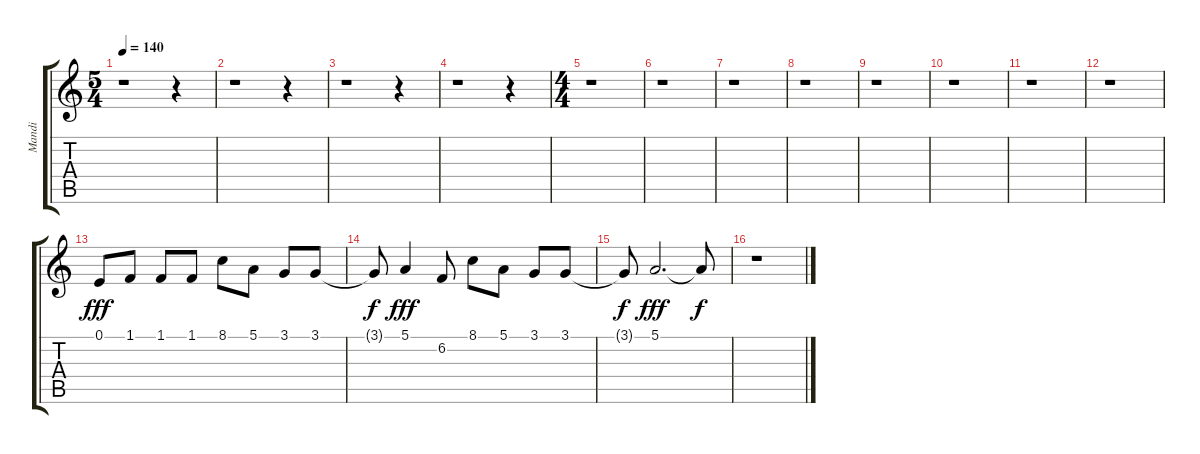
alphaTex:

\track ("Mandi" "Mandi") {instrument voiceoohs}
\staff {score tabs}
\tuning (E4 B3 G3 D3 A2 E2) {hide}
\ts (5 4)
\tempo 140
\clef g2
\ks c
r.1{dy f} r.4 |
r.1 r.4 |
r.1 r.4 |
r.1 r.4 |
\ts (4 4)
r.1 |
r.1 |
r.1 |
r.1 |
r.1 |
r.1 |
r.1 |
r.1 |
0.1.8{dy fff} 1.1.8 1.1.8 1.1.8 8.1.8 5.1.8 3.1.8 3.1.8 |
3.1{t}.8{dy f} 5.1.4{dy fff} 6.2.8 8.1.8 5.1.8 3.1.8 3.1.8 |
3.1{t}.8{dy f} 5.1.2{d dy fff} 5.1{t}.8{dy f} |
r.1
